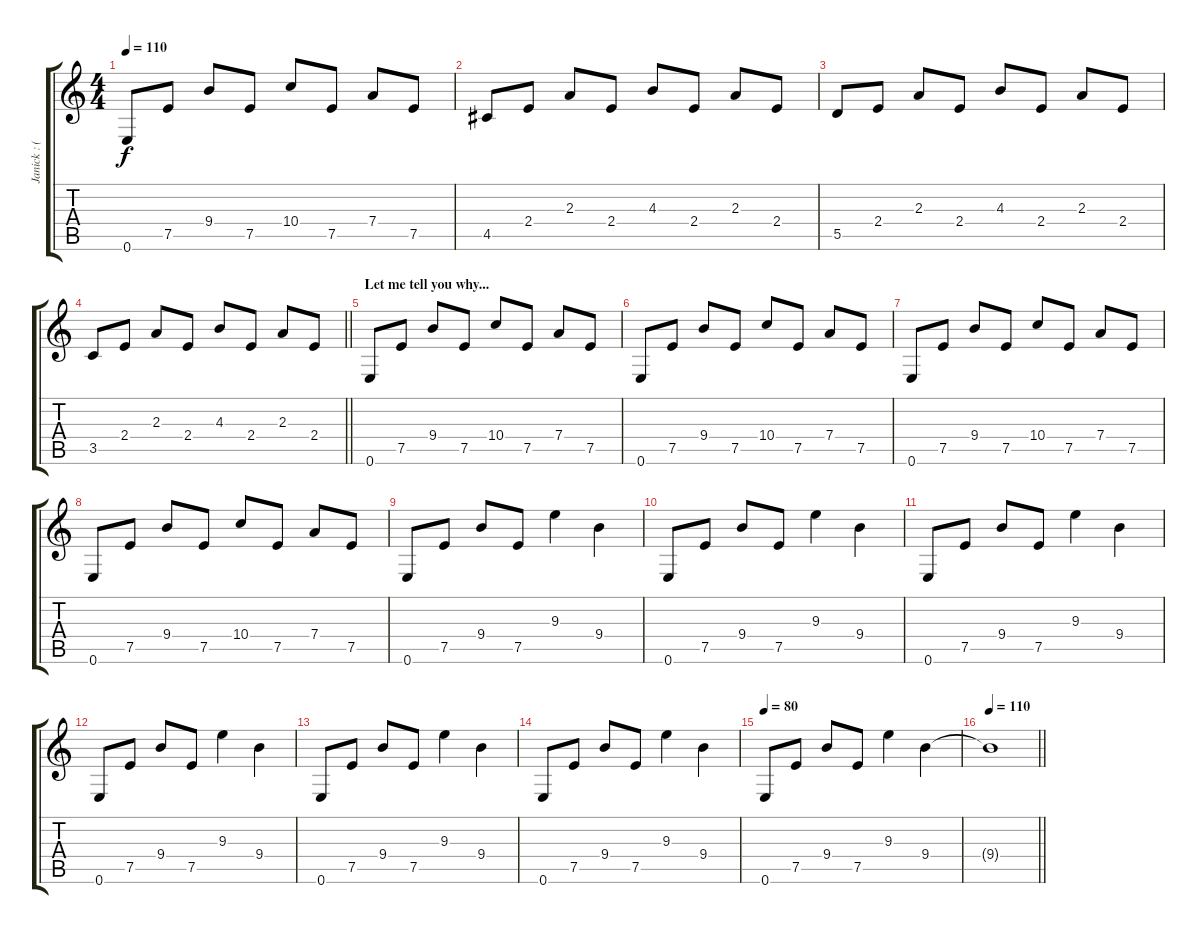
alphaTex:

\track ("Janick : (Clean Guitar)" "Janick : (") {instrument acousticguitarsteel}
\staff {score tabs}
\tuning (E4 B3 G3 D3 A2 E2) {hide}
\ts (4 4)
\tempo 110
\clef g2
\ks c
0.6.8{dy f} 7.5.8 9.4.8 7.5.8 10.4.8 7.5.8 7.4.8 7.5.8 |
4.5.8 2.4.8 2.3.8 2.4.8 4.3.8 2.4.8 2.3.8 2.4.8 |
5.5.8 2.4.8 2.3.8 2.4.8 4.3.8 2.4.8 2.3.8 2.4.8 |
\barLineRight lightlight
3.5.8 2.4.8 2.3.8 2.4.8 4.3.8 2.4.8 2.3.8 2.4.8 |
\section ("" "Let me tell you why...")
0.6.8 7.5.8 9.4.8 7.5.8 10.4.8 7.5.8 7.4.8 7.5.8 |
0.6.8 7.5.8 9.4.8 7.5.8 10.4.8 7.5.8 7.4.8 7.5.8 |
0.6.8 7.5.8 9.4.8 7.5.8 10.4.8 7.5.8 7.4.8 7.5.8 |
0.6.8 7.5.8 9.4.8 7.5.8 10.4.8 7.5.8 7.4.8 7.5.8 |
0.6.8 7.5.8 9.4.8 7.5.8 9.3.4 9.4.4 |
0.6.8 7.5.8 9.4.8 7.5.8 9.3.4 9.4.4 |
0.6.8 7.5.8 9.4.8 7.5.8 9.3.4 9.4.4 |
0.6.8 7.5.8 9.4.8 7.5.8 9.3.4 9.4.4 |
0.6.8 7.5.8 9.4.8 7.5.8 9.3.4 9.4.4 |
0.6.8 7.5.8 9.4.8 7.5.8 9.3.4 9.4.4 |
\tempo 80
0.6.8 7.5.8 9.4.8 7.5.8 9.3.4 9.4.4 |
\tempo 110
\barLineRight lightlight
9.4{t}.1
